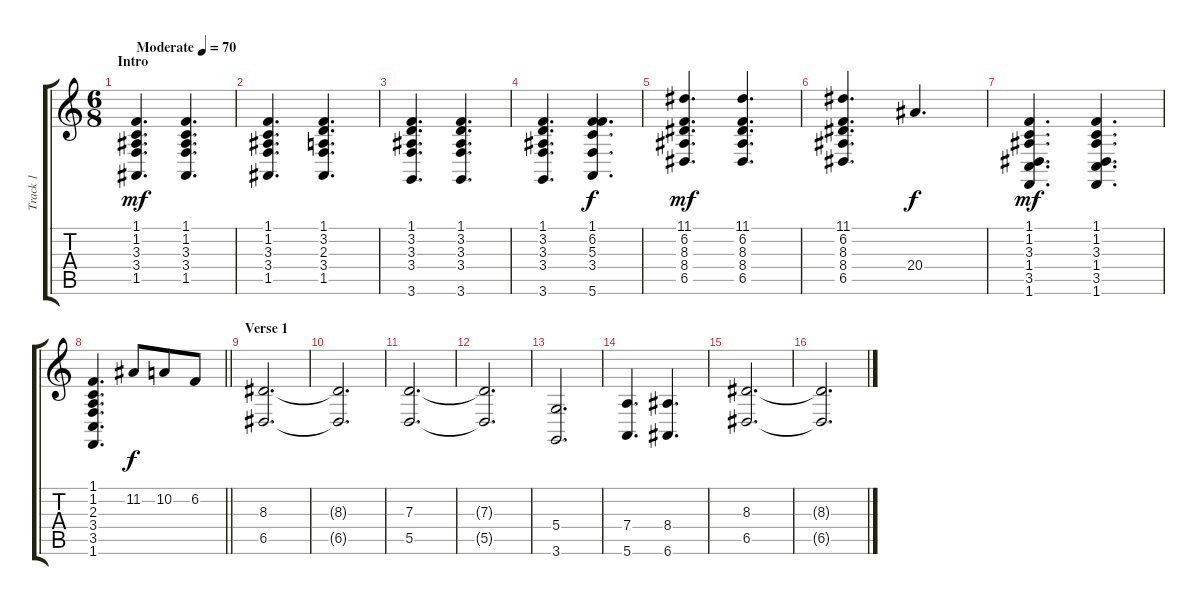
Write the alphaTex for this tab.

\track ("Track 1" "Track 1") {instrument acousticgrandpiano}
\staff {score tabs}
\tuning (E4 B3 G3 D3 A2 E2) {hide}
\ts (6 8)
\section ("" "Intro")
\tempo (70 "Moderate")
\clef g2
\ks c
(1.1 1.2 3.3 3.4 1.5).4{d dy mf instrument acousticgrandpiano} (1.1 1.2 3.3 3.4 1.5).4{d} |
(1.1 1.2 3.3 3.4 1.5).4{d} (1.1 3.2 2.3 3.4 1.5).4{d} |
(1.1 3.2 3.3 3.4 3.6).4{d} (1.1 3.2 3.3 3.4 3.6).4{d} |
(1.1 3.2 3.3 3.4 3.6).4{d} (1.1 6.2 5.3 3.4 5.6).4{d dy f} |
(11.1 6.2 8.3 8.4 6.5).4{d dy mf} (11.1 6.2 8.3 8.4 6.5).4{d} |
(11.1 6.2 8.3 8.4 6.5).4{d} 20.4.4{d dy f} |
(1.1 1.2 3.3 1.4 3.5 1.6).4{d dy mf} (1.1 1.2 3.3 1.4 3.5 1.6).4{d} |
\barLineRight lightlight
(1.1 1.2 2.3 3.4 3.5 1.6).4{d} 11.2.8{dy f} 10.2.8 6.2.8 |
\section ("" "Verse 1")
(8.3 6.5).2{d} |
(8.3{t} 6.5{t}).2{d} |
(7.3 5.5).2{d} |
(7.3{t} 5.5{t}).2{d} |
(5.4 3.6).2{d} |
(7.4 5.6).4{d} (8.4 6.6).4{d} |
(8.3 6.5).2{d} |
(8.3{t} 6.5{t}).2{d}
